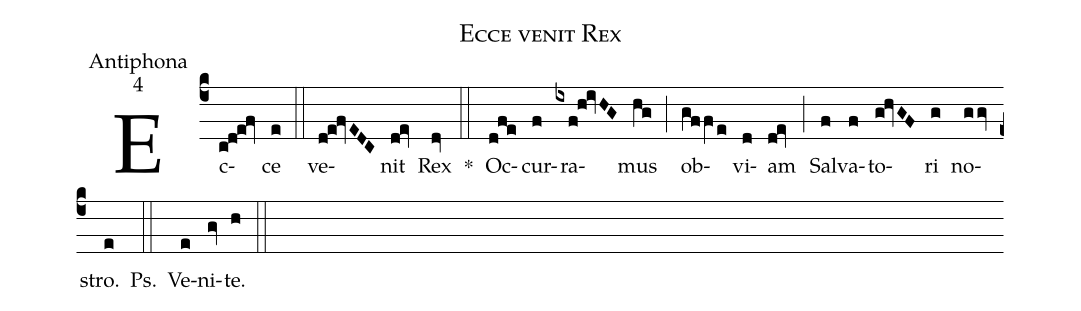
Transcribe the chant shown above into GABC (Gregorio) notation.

name:Ecce venit Rex;
office-part:Antiphona;
mode:4;
%%
(c4)Ec(c!d!e!fv)ce(e) (::) ve(d!e!fvEDC)nit(d!ev) Rex(dv) *(::) Oc(d!f!e)cur(f)ra(ixf!h!ivHG)mus(hg) (;) ob(gV!f/fVe)vi(d)am(d!ev) (;) Sal(f)va(f)to(g!hvGF)ri(g) no(g/gv)stro.(e) Ps.(::) Ve(e)ni(gv)te.(h) (::)
